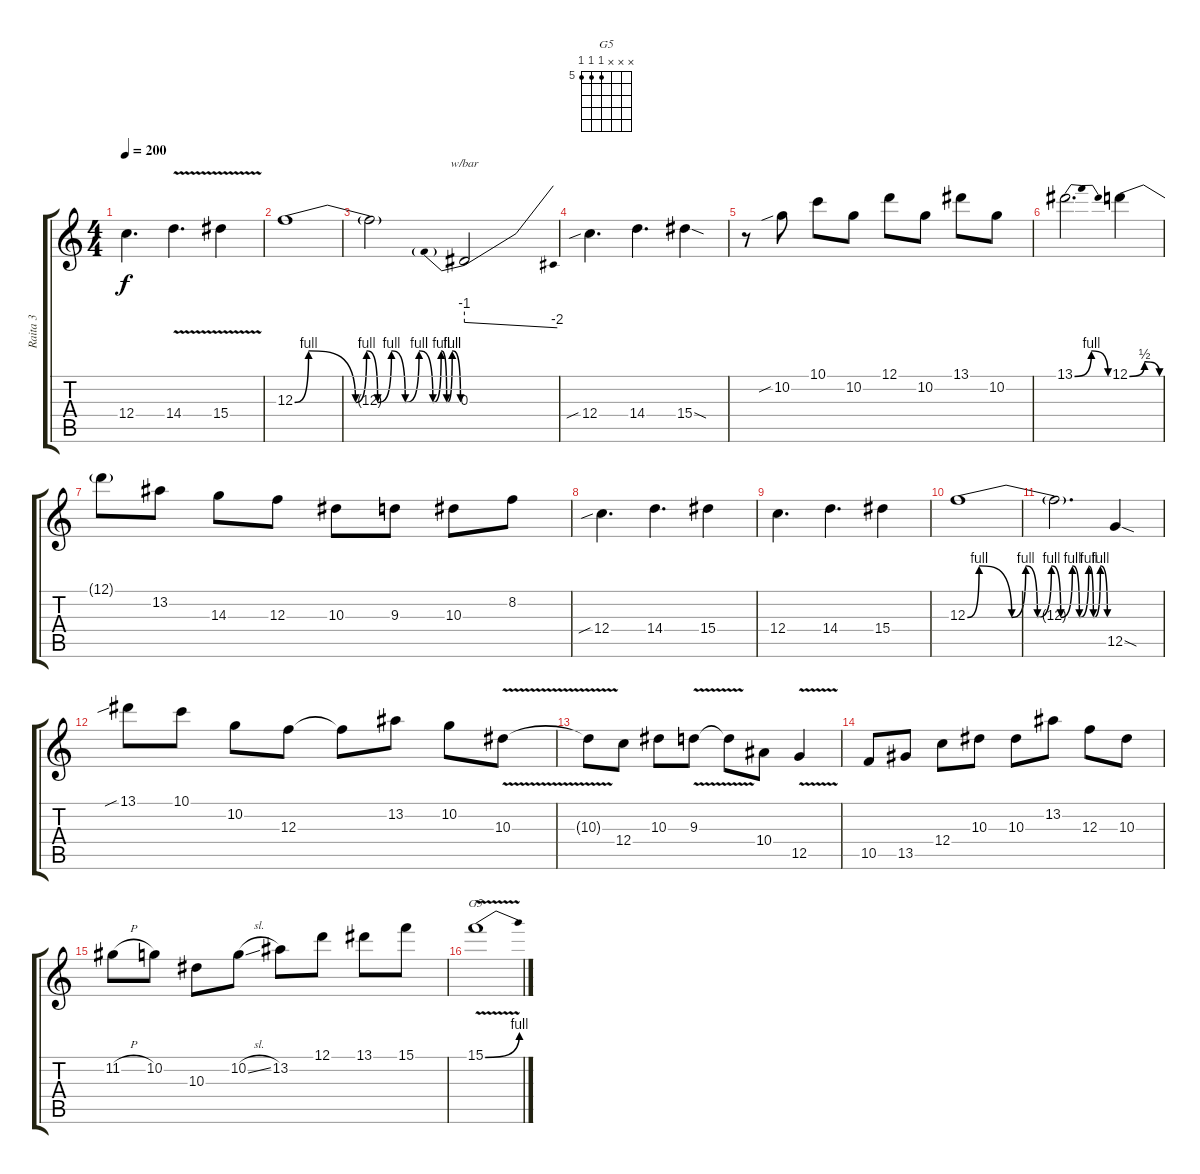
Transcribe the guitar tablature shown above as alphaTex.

\track ("Raita 3" "Raita 3") {instrument distortionguitar}
\staff {score tabs}
\tuning (D4 A3 F3 C3 G2 D2) {hide}
\chord ("G5" x x x 5 5 5) {firstfret 5}
\ts (4 4)
\tempo 200
\clef g2
\ks c
12.4.4{d dy f} 14.4{v}.4{d} 15.4{v}.4 |
12.3{be (custom 0 0 5 4 22 0 26 4 30 0 35 4 40 0 45 4 50 0 53 4 55 0 57 4 60 0)}.1 |
12.3{t}.2 0.3.2{tbe (predivedive default 0 -4 60 -8)} |
12.4{sib}.4{d} 14.4.4{d} 15.4{sod}.4 |
r.8 10.2{sib}.8 10.1.8 10.2.8 12.1.8 10.2.8 13.1.8 10.2.8 |
13.1{be (bendrelease 0 0 15 4 30 4 60 0)}.2{d} 12.1{be (bendrelease 0 0 30 2 30 2 60 0)}.4 |
12.1{t}.8 13.2.8 14.3.8 12.3.8 10.3.8 9.3.8 10.3.8 8.2.8 |
12.4{sib}.4{d} 14.4.4{d} 15.4.4 |
12.4.4{d} 14.4.4{d} 15.4.4 |
12.3{be (custom 0 0 5 4 19 0 25 4 30 0 36 4 40 0 45 4 48 0 52 4 54 0 57 4 60 0)}.1 |
12.3{t}.2{d} 12.5{sod}.4 |
13.1{sib}.8 10.1.8 10.2.8 12.3.8 12.3{t}.8 13.2.8 10.2.8 10.3{v}.8 |
10.3{t}.8 12.4.8 10.3.8 9.3{v}.8 9.3{t}.8 10.4.8 12.5{v}.4 |
10.5.8 13.5.8 12.4.8 10.3.8 10.3.8 13.2.8 12.3.8 10.3.8 |
11.2{h}.8 10.2.8 10.3.8 10.2{sl}.8 13.2.8 12.1.8 13.1.8 15.1.8 |
15.1{be (bend 0 0 60 4) v}.1{ch "G5"}
